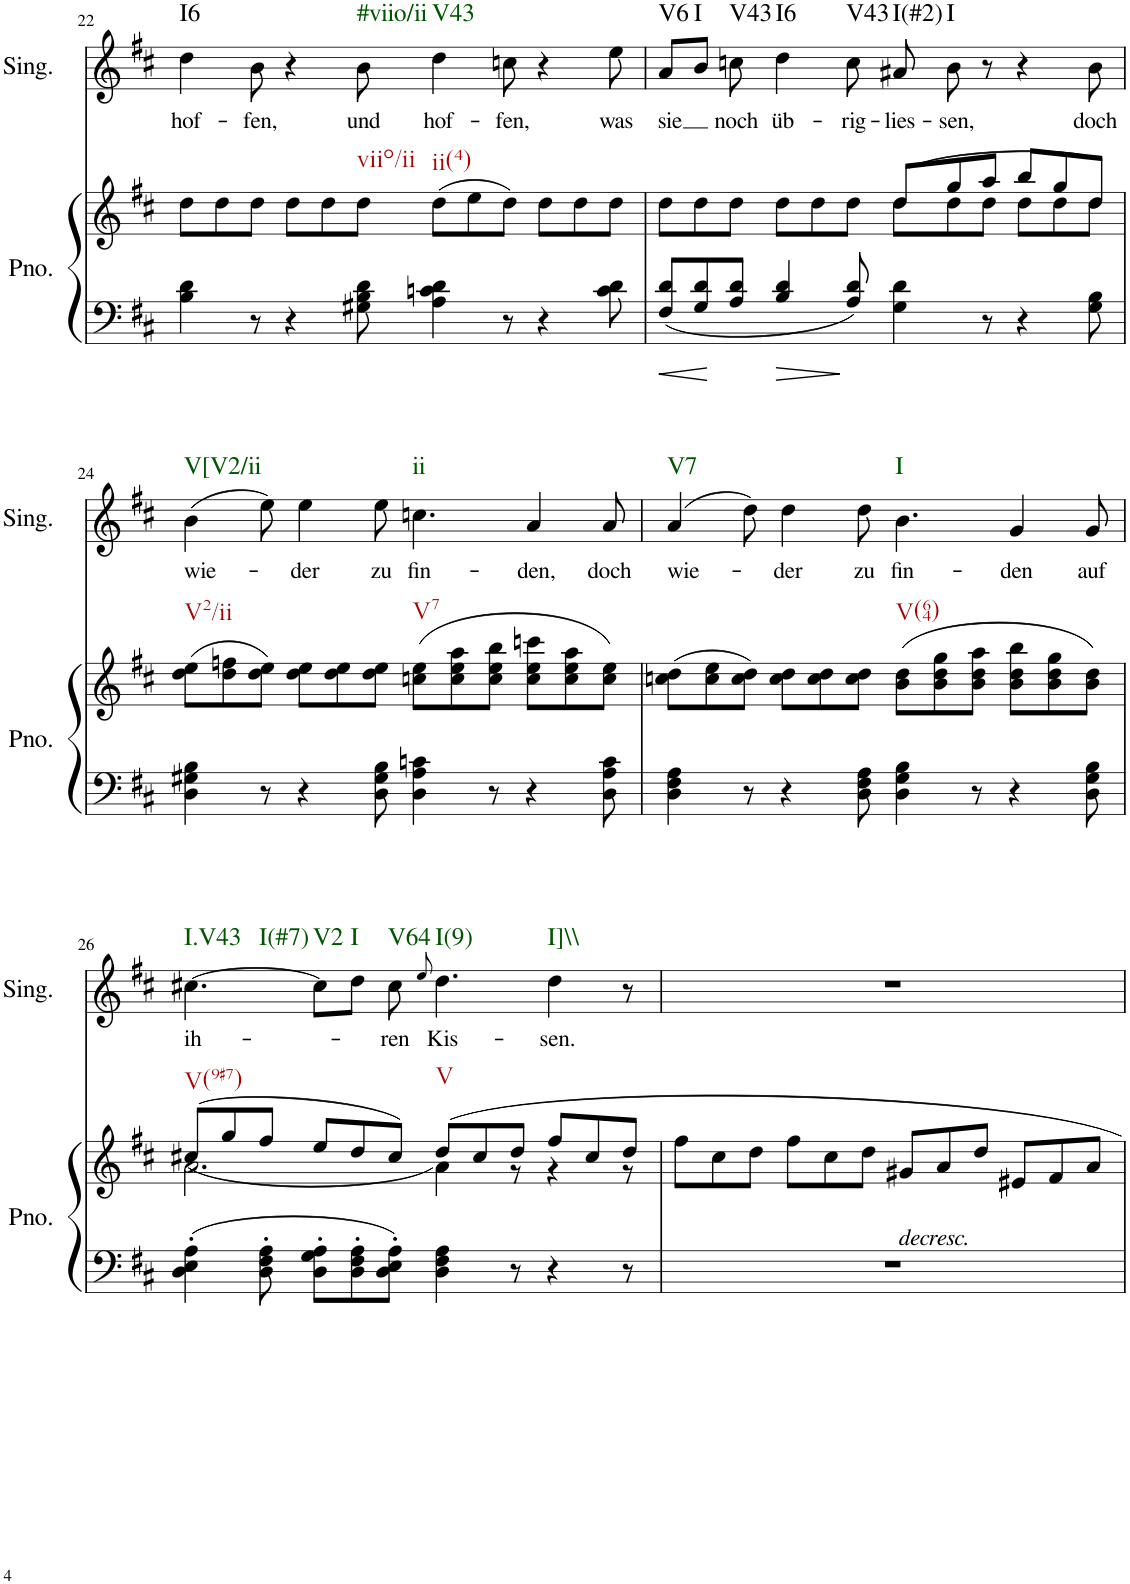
**kern	**kern	**kern	**text	**harte
*part2	*part2	*part1	*part1	*part1
*staff3	*staff2	*staff1	*staff1	*
*I"Pianoforte	*	*I"Singstimme	*	*
*I'Pno.	*	*I'Sing.	*	*
!!LO:PB:g=z
*clefF4	*clefG2	*clefG2	*	*
*k[f#c#]	*k[f#c#]	*k[f#c#]	*	*
*M12/8	*M12/8	*M12/8	*	*
=22	=22	=22	=22	=22
!	!	!	!LO:LY:b	!LO:H:kt=I6
4B\ 4d\	8dd\L	4dd\	hof-	N
.	8dd\	.	.	.
!	!	!	!LO:LY:b	!
8r	8dd\J	8b\	-fen,	.
4r	8dd\L	4r	.	.
.	8dd\	.	.	.
!	!	!	!LO:LY:b	!LO:H:kt=#viio/ii
8G#X\ 8B\ 8d\	8dd\J	8b\	und	N
!	!	!	!LO:LY:b	!LO:H:kt=V43
4A\ 4cn\ 4d\	(8dd\L	4dd\	hof-	N
.	8ee\	.	.	.
!	!	!	!LO:LY:b	!
8r	8dd\J)	8ccn\	-fen,	.
4r	8dd\L	4r	.	.
.	8dd\	.	.	.
!	!	!	!LO:LY:b	!
8c\ 8d\	8dd\J	8ee\	was	.
=23	=23	=23	=23	=23
*	*^	*	*	*
!	!	!	!	!LO:LY:b	!LO:H:kt=V6
8F#/ 8d/L	8dd\L	2ryy	8a/L	sie	N
!	!	!	!	!	!LO:H:kt=I
8G/ 8d/	8dd\	.	8b/J	.	N
!	!	!	!	!LO:LY:b	!LO:H:kt=V43
8A/ 8d/J	8dd\J	.	8ccn\	noch	N
!	!	!	!	!LO:LY:b	!LO:H:kt=I6
4B/ 4d/	8dd\L	.	4dd\	üb-	N
.	8dd\	4ryy	.	.	.
!	!	!	!	!LO:LY:b	!LO:H:kt=V43
8A/ 8d/	8dd\J	.	8cc\	-rig-	N
!	!	!	!	!LO:LY:b	!LO:H:kt=I(#2)
4G\ 4d\	(8dd/L	8dd\L	8a#X/	-lies-	N
!	!	!	!	!LO:LY:b	!LO:H:kt=I
.	8gg/	8dd\	8b\	-sen,	N
8r	8aa/J	8dd\J	8r	.	.
4r	8bb/L	8dd\L	4r	.	.
.	8gg/	8dd\	.	.	.
!	!	!	!	!LO:LY:b	!
8G\ 8B\	8dd/J)	8dd\J	8b\	doch	.
!!LO:LB:g=z
=24	=24	=24	=24	=24	=24
!	!	!	!	!LO:LY:b	!LO:H:kt=V[V2/ii
*	*v	*v	*	*	*
4D\ 4G#X\ 4B\	(8dd\ 8ee\L	(4b\	wie-	N
.	8dd\ 8ffn\	.	.	.
8r	8dd\ 8ee\J)	8ee\)	.	.
!	!	!	!LO:LY:b	!
4r	8dd\ 8ee\L	4ee\	-der	.
.	8dd\ 8ee\	.	.	.
!	!	!	!LO:LY:b	!
8D\ 8G#\ 8B\	8dd\ 8ee\J	8ee\	zu	.
!	!	!	!LO:LY:b	!LO:H:kt=ii
4D\ 4A\ 4cn\	(8ccn\ 8ee\L	4.ccn\	fin-	N
.	8cc\ 8ee\ 8aa\	.	.	.
8r	8cc\ 8ee\ 8bb\J	.	.	.
!	!	!	!LO:LY:b	!
4r	8cc\ 8ee\ 8cccn\L	4a/	-den,	.
.	8cc\ 8ee\ 8aa\	.	.	.
!	!	!	!LO:LY:b	!
8D\ 8A\ 8c\	8cc\ 8ee\J)	8a/	doch	.
=25	=25	=25	=25	=25
!	!	!	!LO:LY:b	!LO:H:kt=V7
4D\ 4F#\ 4A\	(8ccn\ 8dd\L	(4a/	wie-	N
.	8cc\ 8ee\	.	.	.
8r	8cc\ 8dd\J)	8dd\)	.	.
!	!	!	!LO:LY:b	!
4r	8cc\ 8dd\L	4dd\	-der	.
.	8cc\ 8dd\	.	.	.
!	!	!	!LO:LY:b	!
8D\ 8F#\ 8A\	8cc\ 8dd\J	8dd\	zu	.
!	!	!	!LO:LY:b	!LO:H:kt=I
4D\ 4G\ 4B\	(8b\ 8dd\L	4.b\	fin-	N
.	8b\ 8dd\ 8gg\	.	.	.
8r	8b\ 8dd\ 8aa\J	.	.	.
!	!	!	!LO:LY:b	!
4r	8b\ 8dd\ 8bb\L	4g/	-den	.
.	8b\ 8dd\ 8gg\	.	.	.
!	!	!	!LO:LY:b	!
8D\ 8G\ 8B\	8b\ 8dd\J)	8g/	auf	.
!!LO:LB:g=z
=26	=26	=26	=26	=26
*	*^	*	*	*
!	!	!	!	!LO:LY:b	!LO:H:n=1:kt=I.V43
!	!	!	!	!	!LO:H:n=2:kt=I(#7)
4D\' 4E\' 4A\'	(8cc#X/L	(2.a\	[4.cc#X\	ih-	N N
.	8gg/	.	.	.	.
8D\' 8F#\' 8A\'	8ff#/J	.	.	.	.
!	!	!	!	!	!LO:H:kt=V2
8D\' 8G\' 8A\'L	8ee/L	.	8cc#\L]	.	N
!	!	!	!	!	!LO:H:kt=I
8D\' 8F#\' 8A\'	8dd/	.	8dd\J	.	N
!	!	!	!	!LO:LY:b	!LO:H:kt=V64
8D\' 8E\' 8A\'J	8cc#/J)	.	8cc#\	-ren	N
.	.	.	8qee/	.	.
!	!	!	!	!LO:LY:b	!LO:H:kt=I(9)
4D\ 4F#\ 4A\	8dd/L	4a\)	4.dd\	Kis-	N
.	8cc#/	.	.	.	.
8r	8dd/J	8r	.	.	.
!	!	!	!	!LO:LY:b	!LO:H:kt=I]\\
4r	8ff#/L	4r	4dd\	-sen.	N
.	8cc#/	.	.	.	.
8r	8dd/J	8r	8r	.	.
*	*v	*v	*	*	*
=27	=27	=27	=27	=27
1.r	8ff#\L	1.r	.	.
.	8cc#\	.	.	.
.	8dd\J	.	.	.
.	8ff#\L	.	.	.
.	8cc#\	.	.	.
.	8dd\J	.	.	.
!	!LO:TX:b:i:t=decresc.	!	!	!
.	8g#X/L	.	.	.
.	8a/	.	.	.
.	8dd/J	.	.	.
.	8e#X/L	.	.	.
.	8f#/	.	.	.
.	8a/J	.	.	.
=	=	=	=	=
*-	*-	*-	*-	*-
